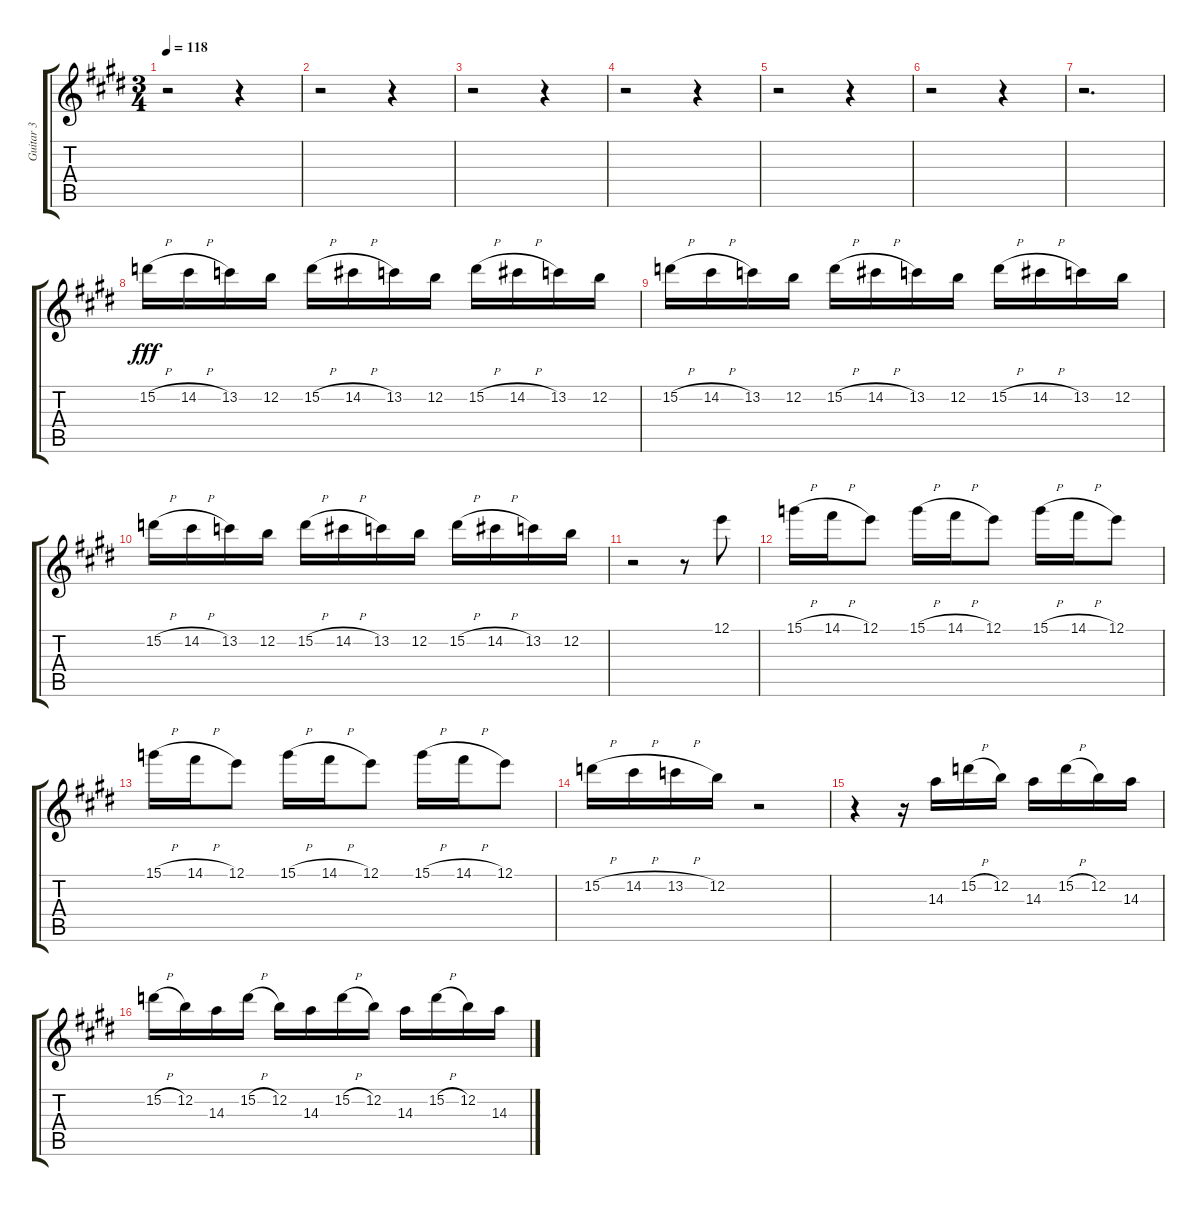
\track ("Guitar 3" "Guitar 3") {instrument distortionguitar}
\staff {score tabs}
\tuning (E4 B3 G3 D3 A2 E2) {hide}
\ts (3 4)
\tempo 118
\clef g2
\ks e
r.2{dy fff} r.4 |
r.2 r.4 |
r.2 r.4 |
r.2 r.4 |
r.2 r.4 |
r.2 r.4 |
r.2{d volume 0} |
15.2{h}.16{volume 13} 14.2{h}.16 13.2.16 12.2.16 15.2{h}.16 14.2{h}.16 13.2.16 12.2.16 15.2{h}.16 14.2{h}.16 13.2.16 12.2.16 |
15.2{h}.16 14.2{h}.16 13.2.16 12.2.16 15.2{h}.16 14.2{h}.16 13.2.16 12.2.16 15.2{h}.16{volume 0} 14.2{h}.16 13.2.16 12.2.16 |
15.2{h}.16 14.2{h}.16 13.2.16 12.2.16 15.2{h}.16 14.2{h}.16 13.2.16 12.2.16 15.2{h}.16 14.2{h}.16 13.2.16 12.2.16 |
r.2 r.8{volume 13} 12.1.8 |
15.1{h}.16 14.1{h}.16 12.1.8 15.1{h}.16 14.1{h}.16 12.1.8 15.1{h}.16 14.1{h}.16 12.1.8 |
15.1{h}.16{volume 0} 14.1{h}.16 12.1.8 15.1{h}.16 14.1{h}.16 12.1.8 15.1{h}.16 14.1{h}.16 12.1.8 |
15.2{h}.16 14.2{h}.16 13.2{h}.16 12.2.16 r.2 |
r.4 r.16{volume 13} 14.3.16 15.2{h}.16 12.2.16 14.3.16 15.2{h}.16 12.2.16 14.3.16 |
15.2{h}.16 12.2.16 14.3.16 15.2{h}.16 12.2.16 14.3.16 15.2{h}.16 12.2.16 14.3.16 15.2{h}.16 12.2.16 14.3.16
